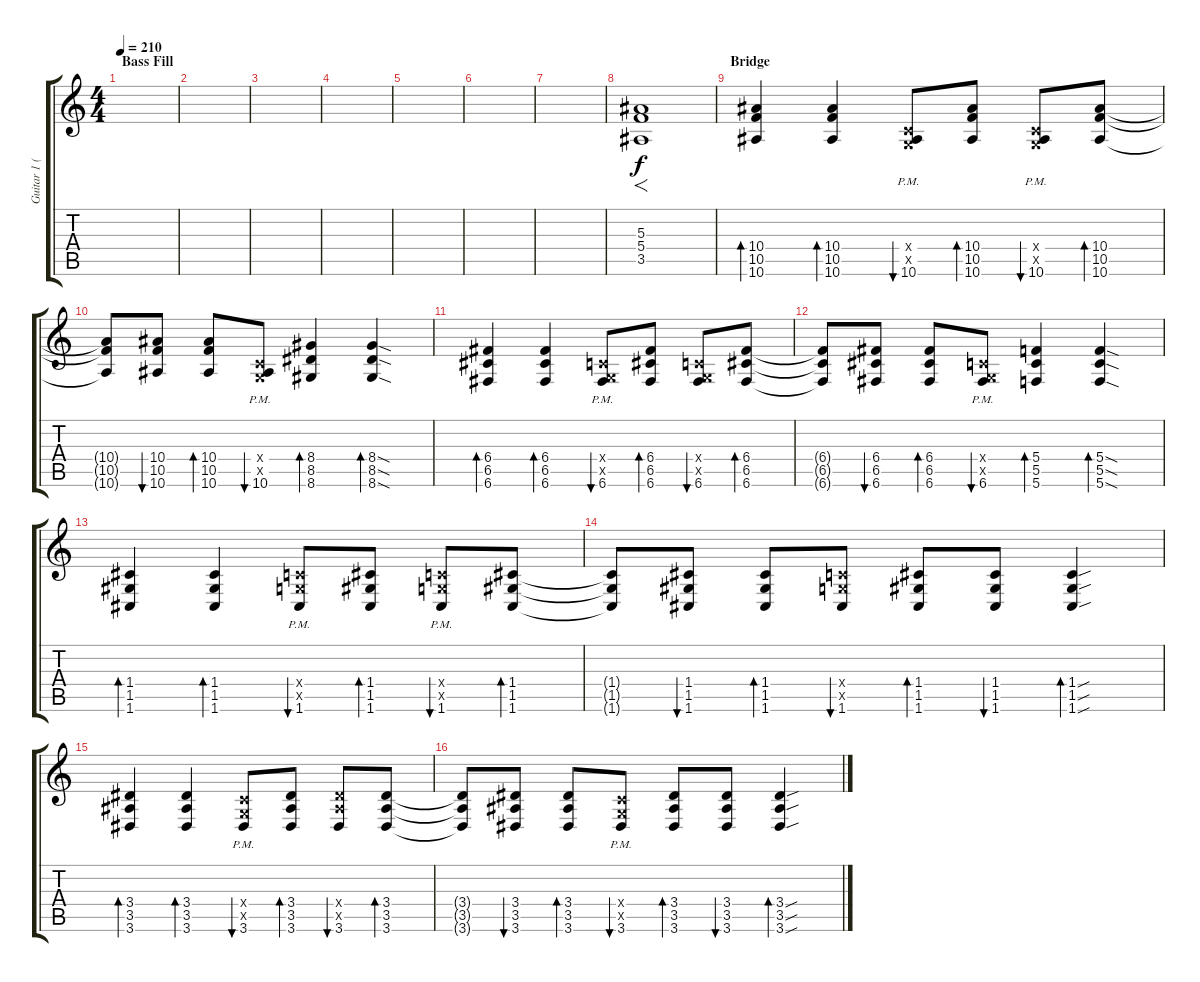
\track ("Guitar 1 (clean) / Other" "Guitar 1 (") {instrument electricguitarclean}
\staff {score tabs}
\tuning (D4 A3 F3 C3 G2 C2) {hide}
\ts (4 4)
\section ("" "Bass Fill")
\tempo 210
\clef g2
\ks c
|
|
|
|
|
|
|
(5.3 5.4 3.5).1{f} |
\section ("" "Bridge")
(10.4 10.5 10.6).4{bd 60 volume 13 instrument electricguitarclean} (10.4 10.5 10.6).4{bd 60} (0.4{x} 0.5{x} 10.6{pm}).8{bu 60} (10.4 10.5 10.6).8{bd 60} (0.4{x} 0.5{x} 10.6{pm}).8{bu 60} (10.4 10.5 10.6).8{bd 60} |
(10.4{t} 10.5{t} 10.6{t}).8 (10.4 10.5 10.6).8{bu 60} (10.4 10.5 10.6).8{bd 60} (0.4{x} 0.5{x} 10.6{pm}).8{bu 60} (8.4 8.5 8.6).4{bd 60} (8.4{sod} 8.5{sod} 8.6{sod}).4{bd 60} |
(6.4 6.5 6.6).4{bd 60} (6.4 6.5 6.6).4{bd 60} (0.4{x} 0.5{x} 6.6{pm}).8{bu 60} (6.4 6.5 6.6).8{bd 60} (0.4{x} 0.5{x} 6.6).8{bu 60} (6.4 6.5 6.6).8{bd 60} |
(6.4{t} 6.5{t} 6.6{t}).8 (6.4 6.5 6.6).8{bu 60} (6.4 6.5 6.6).8{bd 60} (0.4{x} 0.5{x} 6.6{pm}).8{bu 60} (5.4 5.5 5.6).4{bd 60} (5.4{sod} 5.5{sod} 5.6{sod}).4{bd 60} |
(1.4 1.5 1.6).4{bd 60} (1.4 1.5 1.6).4{bd 60} (0.4{x} 0.5{x} 1.6{pm}).8{bu 60} (1.4 1.5 1.6).8{bd 60} (0.4{x} 0.5{x} 1.6{pm}).8{bu 60} (1.4 1.5 1.6).8{bd 60} |
(1.4{t} 1.5{t} 1.6{t}).8 (1.4 1.5 1.6).8{bu 60} (1.4 1.5 1.6).8{bd 60} (0.4{x} 0.5{x} 1.6).8{bu 60} (1.4 1.5 1.6).8{bd 60} (1.4 1.5 1.6).8{bu 60} (1.4{sou} 1.5{sou} 1.6{sou}).4{bd 60} |
(3.4 3.5 3.6).4{bd 60} (3.4 3.5 3.6).4{bd 60} (0.4{x} 0.5{x} 3.6{pm}).8{bu 60} (3.4 3.5 3.6).8{bd 60} (3.4{x} 3.5{x} 3.6).8{bu 60} (3.4 3.5 3.6).8{bd 60} |
(3.4{t} 3.5{t} 3.6{t}).8 (3.4 3.5 3.6).8{bu 60} (3.4 3.5 3.6).8{bd 60} (0.4{x} 0.5{x} 3.6{pm}).8{bu 60} (3.4 3.5 3.6).8{bd 60} (3.4 3.5 3.6).8{bu 60} (3.4{sou} 3.5{sou} 3.6{sou}).4{bd 60}
